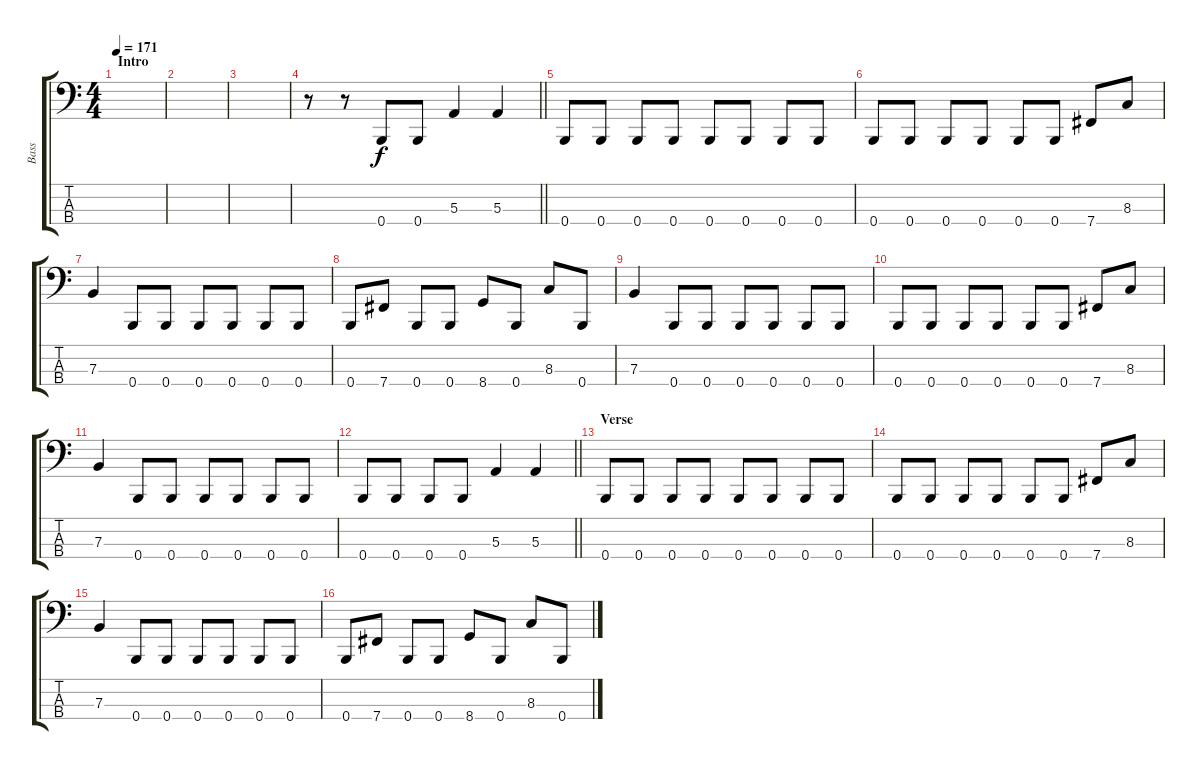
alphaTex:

\track ("Bass" "Bass") {instrument electricbassfinger}
\staff {score tabs}
\tuning (D2 A1 E1 B0) {hide}
\ts (4 4)
\section ("" "Intro")
\tempo 171
\clef f4
\ks c
|
|
|
\barLineRight lightlight
r.8 r.8 0.4.8 0.4.8 5.3.4 5.3.4 |
\section ("" "")
0.4.8 0.4.8 0.4.8 0.4.8 0.4.8 0.4.8 0.4.8 0.4.8 |
0.4.8 0.4.8 0.4.8 0.4.8 0.4.8 0.4.8 7.4.8 8.3.8 |
7.3.4 0.4.8 0.4.8 0.4.8 0.4.8 0.4.8 0.4.8 |
0.4.8 7.4.8 0.4.8 0.4.8 8.4.8 0.4.8 8.3.8 0.4.8 |
7.3.4 0.4.8 0.4.8 0.4.8 0.4.8 0.4.8 0.4.8 |
0.4.8 0.4.8 0.4.8 0.4.8 0.4.8 0.4.8 7.4.8 8.3.8 |
7.3.4 0.4.8 0.4.8 0.4.8 0.4.8 0.4.8 0.4.8 |
\barLineRight lightlight
0.4.8 0.4.8 0.4.8 0.4.8 5.3.4 5.3.4 |
\section ("" "Verse")
0.4.8 0.4.8 0.4.8 0.4.8 0.4.8 0.4.8 0.4.8 0.4.8 |
0.4.8 0.4.8 0.4.8 0.4.8 0.4.8 0.4.8 7.4.8 8.3.8 |
7.3.4 0.4.8 0.4.8 0.4.8 0.4.8 0.4.8 0.4.8 |
0.4.8 7.4.8 0.4.8 0.4.8 8.4.8 0.4.8 8.3.8 0.4.8
